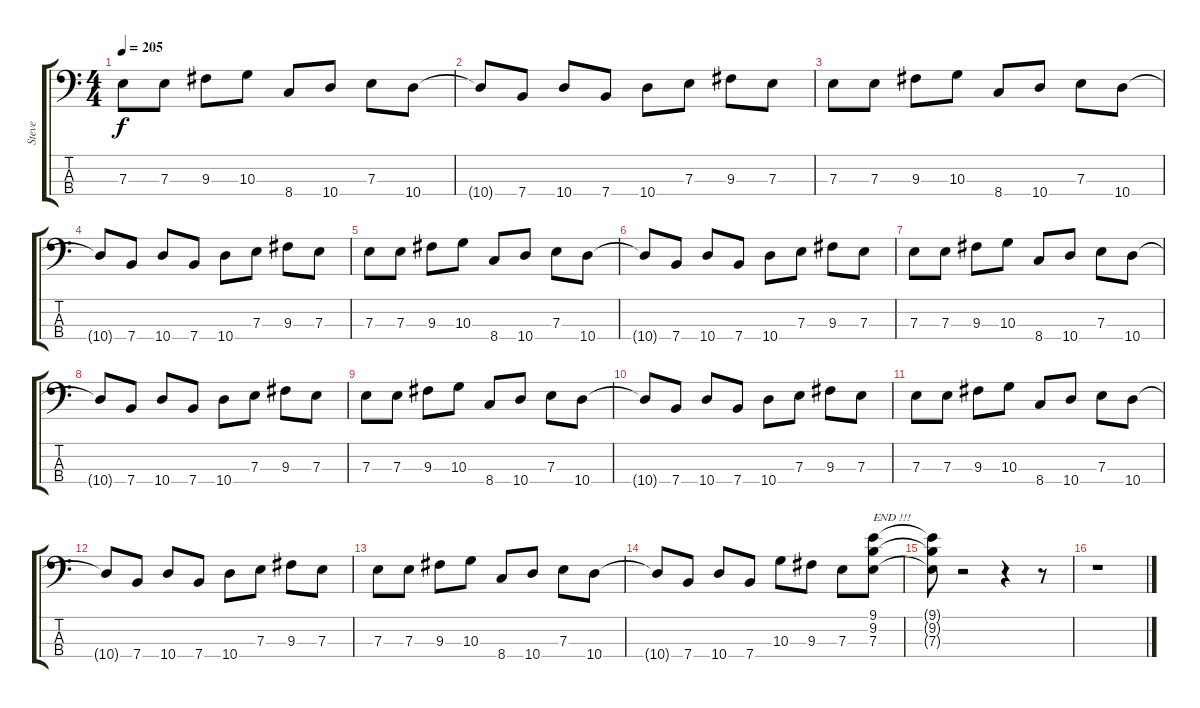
\track ("Steve" "Steve") {instrument electricbassfinger}
\staff {score tabs}
\tuning (G2 D2 A1 E1) {hide}
\ts (4 4)
\tempo 205
\clef f4
\ks c
7.3.8{dy f} 7.3.8 9.3.8 10.3.8 8.4.8 10.4.8 7.3.8 10.4.8 |
10.4{t}.8 7.4.8 10.4.8 7.4.8 10.4.8 7.3.8 9.3.8 7.3.8 |
7.3.8 7.3.8 9.3.8 10.3.8 8.4.8 10.4.8 7.3.8 10.4.8 |
10.4{t}.8 7.4.8 10.4.8 7.4.8 10.4.8 7.3.8 9.3.8 7.3.8 |
7.3.8 7.3.8 9.3.8 10.3.8 8.4.8 10.4.8 7.3.8 10.4.8 |
10.4{t}.8 7.4.8 10.4.8 7.4.8 10.4.8 7.3.8 9.3.8 7.3.8 |
7.3.8 7.3.8 9.3.8 10.3.8 8.4.8 10.4.8 7.3.8 10.4.8 |
10.4{t}.8 7.4.8 10.4.8 7.4.8 10.4.8 7.3.8 9.3.8 7.3.8 |
7.3.8 7.3.8 9.3.8 10.3.8 8.4.8 10.4.8 7.3.8 10.4.8 |
10.4{t}.8 7.4.8 10.4.8 7.4.8 10.4.8 7.3.8 9.3.8 7.3.8 |
7.3.8 7.3.8 9.3.8 10.3.8 8.4.8 10.4.8 7.3.8 10.4.8 |
10.4{t}.8 7.4.8 10.4.8 7.4.8 10.4.8 7.3.8 9.3.8 7.3.8 |
7.3.8 7.3.8 9.3.8 10.3.8 8.4.8 10.4.8 7.3.8 10.4.8 |
10.4{t}.8 7.4.8 10.4.8 7.4.8 10.3.8 9.3.8 7.3.8 (9.1 9.2 7.3).8{txt "END !!!"} |
(9.1{t} 9.2{t} 7.3{t}).8 r.2 r.4 r.8 |
r.1
